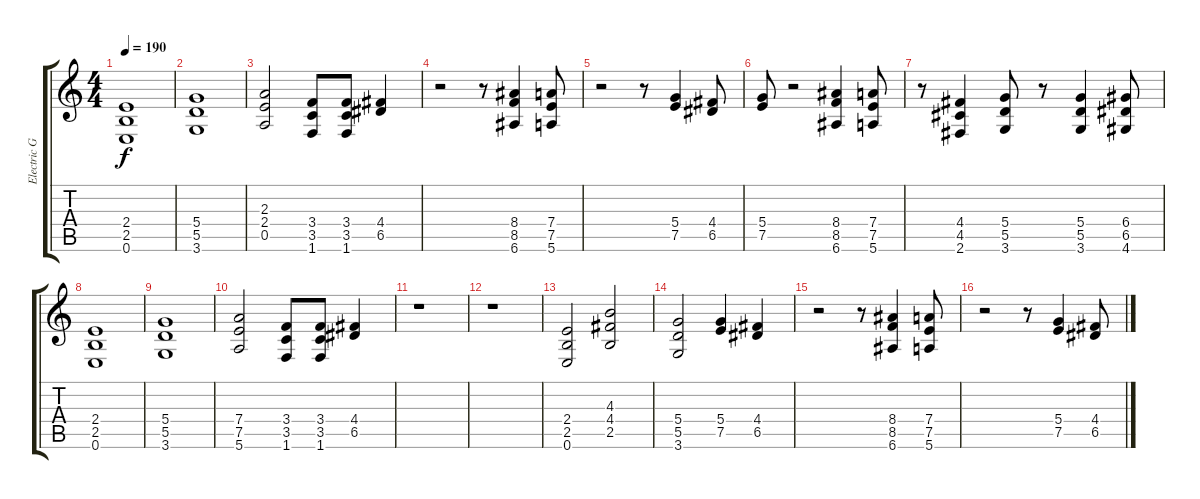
\track ("Electric Guitar 1" "Electric G") {instrument distortionguitar}
\staff {score tabs}
\tuning (E4 B3 G3 D3 A2 E2) {hide}
\ts (4 4)
\tempo 190
\clef g2
\ks c
(2.4 2.5 0.6).1{dy f} |
(5.4 5.5 3.6).1 |
(2.3 2.4 0.5).2 (3.4 3.5 1.6).8 (3.4 3.5 1.6).8 (4.4 6.5).4 |
r.2 r.8 (8.4 8.5 6.6).4 (7.4 7.5 5.6).8 |
r.2 r.8 (5.4 7.5).4 (4.4 6.5).8 |
(5.4 7.5).8 r.2 (8.4 8.5 6.6).4 (7.4 7.5 5.6).8 |
r.8 (4.4 4.5 2.6).4 (5.4 5.5 3.6).8 r.8 (5.4 5.5 3.6).4 (6.4 6.5 4.6).8 |
(2.4 2.5 0.6).1 |
(5.4 5.5 3.6).1 |
(7.4 7.5 5.6).2 (3.4 3.5 1.6).8 (3.4 3.5 1.6).8 (4.4 6.5).4 |
r.1 |
r.1 |
(2.4 2.5 0.6).2 (4.3 4.4 2.5).2 |
(5.4 5.5 3.6).2 (5.4 7.5).4 (4.4 6.5).4 |
r.2 r.8 (8.4 8.5 6.6).4 (7.4 7.5 5.6).8 |
r.2 r.8 (5.4 7.5).4 (4.4 6.5).8
